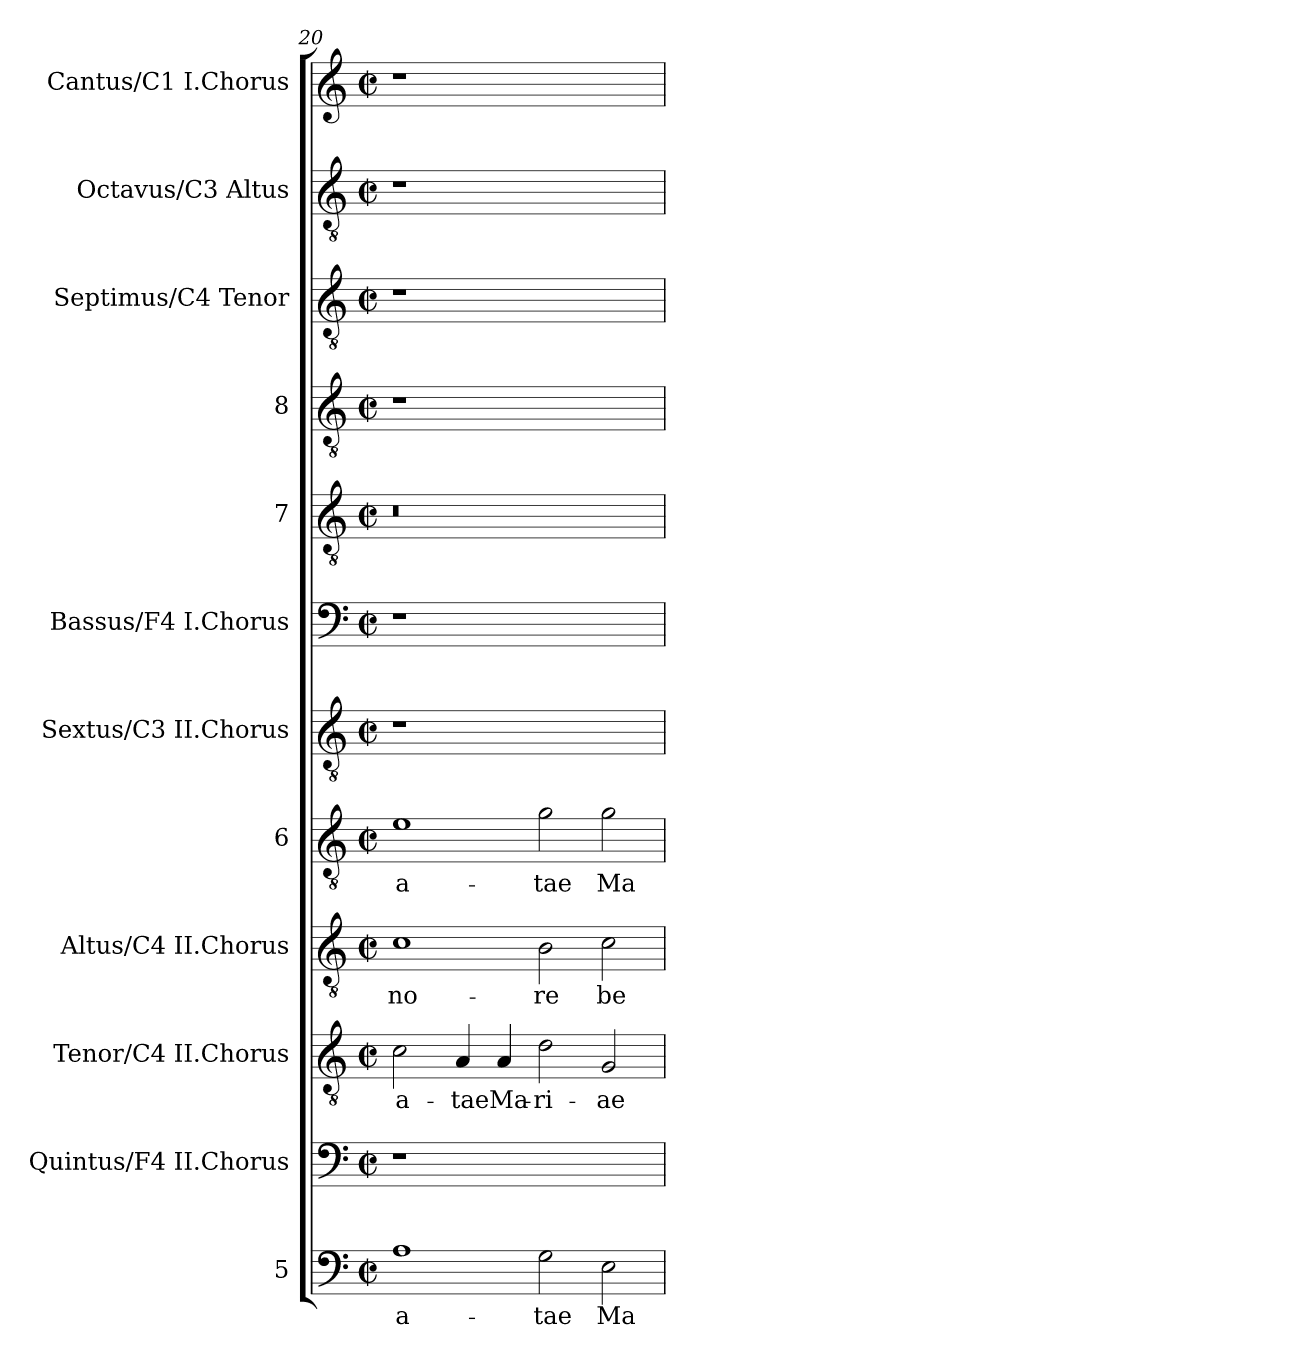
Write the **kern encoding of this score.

**kern	**text	**kern	**kern	**text	**kern	**text	**kern	**text	**kern	**kern	**kern	**kern	**kern	**kern	**kern
*part12	*part12	*part11	*part10	*part10	*part9	*part9	*part8	*part8	*part7	*part6	*part5	*part4	*part3	*part2	*part1
*staff12	*staff12	*staff11	*staff10	*staff10	*staff9	*staff9	*staff8	*staff8	*staff7	*staff6	*staff5	*staff4	*staff3	*staff2	*staff1
*I"5	*	*I"Quintus/F4  II.Chorus	*I"Tenor/C4  II.Chorus	*	*I"Altus/C4  II.Chorus	*	*I"6	*	*I"Sextus/C3  II.Chorus	*I"Bassus/F4  I.Chorus	*I"7	*I"8	*I"Septimus/C4  Tenor	*I"Octavus/C3  Altus	*I"Cantus/C1  I.Chorus
*	*	*	*I'T	*	*I'A	*	*	*	*	*I'B	*	*	*	*	*I'C
*clefF4	*	*clefF4	*clefGv2	*	*clefGv2	*	*clefGv2	*	*clefGv2	*clefF4	*clefGv2	*clefGv2	*clefGv2	*clefGv2	*clefG2
*k[]	*	*k[]	*k[]	*	*k[]	*	*k[]	*	*k[]	*k[]	*k[]	*k[]	*k[]	*k[]	*k[]
*C:	*	*C:	*C:	*	*C:	*	*C:	*	*C:	*C:	*C:	*C:	*C:	*C:	*C:
*M2/2	*	*M2/2	*M2/2	*	*M2/2	*	*M2/2	*	*M2/2	*M2/2	*M2/2	*M2/2	*M2/2	*M2/2	*M2/2
*met(c|)	*	*met(c|)	*met(c|)	*	*met(c|)	*	*met(c|)	*	*met(c|)	*met(c|)	*met(c|)	*met(c|)	*met(c|)	*met(c|)	*met(c|)
=20	=20	=20	=20	=20	=20	=20	=20	=20	=20	=20	=20	=20	=20	=20	=20
!	!LO:LY:b:cj	!	!	!LO:LY:b:cj	!	!LO:LY:b:cj	!	!LO:LY:b:cj	!	!	!	!	!	!	!
1A	-a-	1r	2c\	-a-	1c	-no-	1e	-a-	1r	1r	0r	1r	1r	1r	1r
!	!	!	!	!LO:LY:b:cj	!	!	!	!	!	!	!	!	!	!	!
.	.	.	4A/	-tae	.	.	.	.	.	.	.	.	.	.	.
!	!	!	!	!LO:LY:b:cj	!	!	!	!	!	!	!	!	!	!	!
.	.	.	4A/	Ma-	.	.	.	.	.	.	.	.	.	.	.
!	!LO:LY:b:cj	!	!	!LO:LY:b:cj	!	!LO:LY:b:cj	!	!LO:LY:b:cj	!	!	!	!	!	!	!
2G\	-tae	1ryy	2d\	-ri-	2B\	-re	2g\	-tae	1ryy	1ryy	.	1ryy	1ryy	1ryy	1ryy
!	!LO:LY:b:cj	!	!	!LO:LY:b:cj	!	!LO:LY:b:cj	!	!LO:LY:b:cj	!	!	!	!	!	!	!
2E\	Ma-	.	2G/	-ae	2c\	be-	2g\	Ma-	.	.	.	.	.	.	.
=	=	=	=	=	=	=	=	=	=	=	=	=	=	=	=
*-	*-	*-	*-	*-	*-	*-	*-	*-	*-	*-	*-	*-	*-	*-	*-
